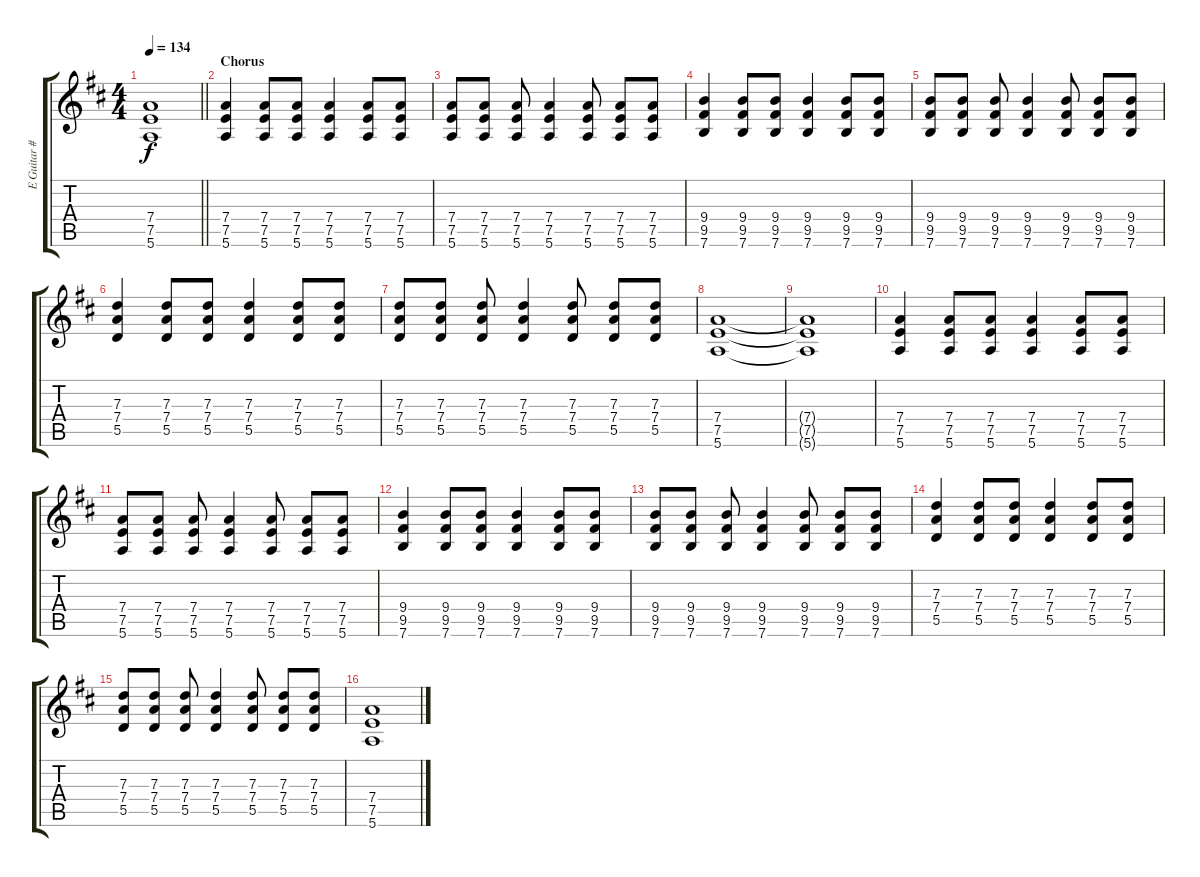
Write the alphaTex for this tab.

\track ("E Guitar #2" "E Guitar #") {instrument electricguitarjazz}
\staff {score tabs}
\tuning (E4 B3 G3 D3 A2 E2) {hide}
\ts (4 4)
\tempo 134
\clef g2
\barLineRight lightlight
\ks d
(7.4{t} 7.5{t} 5.6{t}).1{dy f} |
\section ("" "Chorus")
(7.4 7.5 5.6).4 (7.4 7.5 5.6).8 (7.4 7.5 5.6).8 (7.4 7.5 5.6).4 (7.4 7.5 5.6).8 (7.4 7.5 5.6).8 |
(7.4 7.5 5.6).8 (7.4 7.5 5.6).8 (7.4 7.5 5.6).8 (7.4 7.5 5.6).4 (7.4 7.5 5.6).8 (7.4 7.5 5.6).8 (7.4 7.5 5.6).8 |
(9.4 9.5 7.6).4 (9.4 9.5 7.6).8 (9.4 9.5 7.6).8 (9.4 9.5 7.6).4 (9.4 9.5 7.6).8 (9.4 9.5 7.6).8 |
(9.4 9.5 7.6).8 (9.4 9.5 7.6).8 (9.4 9.5 7.6).8 (9.4 9.5 7.6).4 (9.4 9.5 7.6).8 (9.4 9.5 7.6).8 (9.4 9.5 7.6).8 |
(7.3 7.4 5.5).4 (7.3 7.4 5.5).8 (7.3 7.4 5.5).8 (7.3 7.4 5.5).4 (7.3 7.4 5.5).8 (7.3 7.4 5.5).8 |
(7.3 7.4 5.5).8 (7.3 7.4 5.5).8 (7.3 7.4 5.5).8 (7.3 7.4 5.5).4 (7.3 7.4 5.5).8 (7.3 7.4 5.5).8 (7.3 7.4 5.5).8 |
(7.4 7.5 5.6).1 |
(7.4{t} 7.5{t} 5.6{t}).1 |
(7.4 7.5 5.6).4 (7.4 7.5 5.6).8 (7.4 7.5 5.6).8 (7.4 7.5 5.6).4 (7.4 7.5 5.6).8 (7.4 7.5 5.6).8 |
(7.4 7.5 5.6).8 (7.4 7.5 5.6).8 (7.4 7.5 5.6).8 (7.4 7.5 5.6).4 (7.4 7.5 5.6).8 (7.4 7.5 5.6).8 (7.4 7.5 5.6).8 |
(9.4 9.5 7.6).4 (9.4 9.5 7.6).8 (9.4 9.5 7.6).8 (9.4 9.5 7.6).4 (9.4 9.5 7.6).8 (9.4 9.5 7.6).8 |
(9.4 9.5 7.6).8 (9.4 9.5 7.6).8 (9.4 9.5 7.6).8 (9.4 9.5 7.6).4 (9.4 9.5 7.6).8 (9.4 9.5 7.6).8 (9.4 9.5 7.6).8 |
(7.3 7.4 5.5).4 (7.3 7.4 5.5).8 (7.3 7.4 5.5).8 (7.3 7.4 5.5).4 (7.3 7.4 5.5).8 (7.3 7.4 5.5).8 |
(7.3 7.4 5.5).8 (7.3 7.4 5.5).8 (7.3 7.4 5.5).8 (7.3 7.4 5.5).4 (7.3 7.4 5.5).8 (7.3 7.4 5.5).8 (7.3 7.4 5.5).8 |
(7.4 7.5 5.6).1
